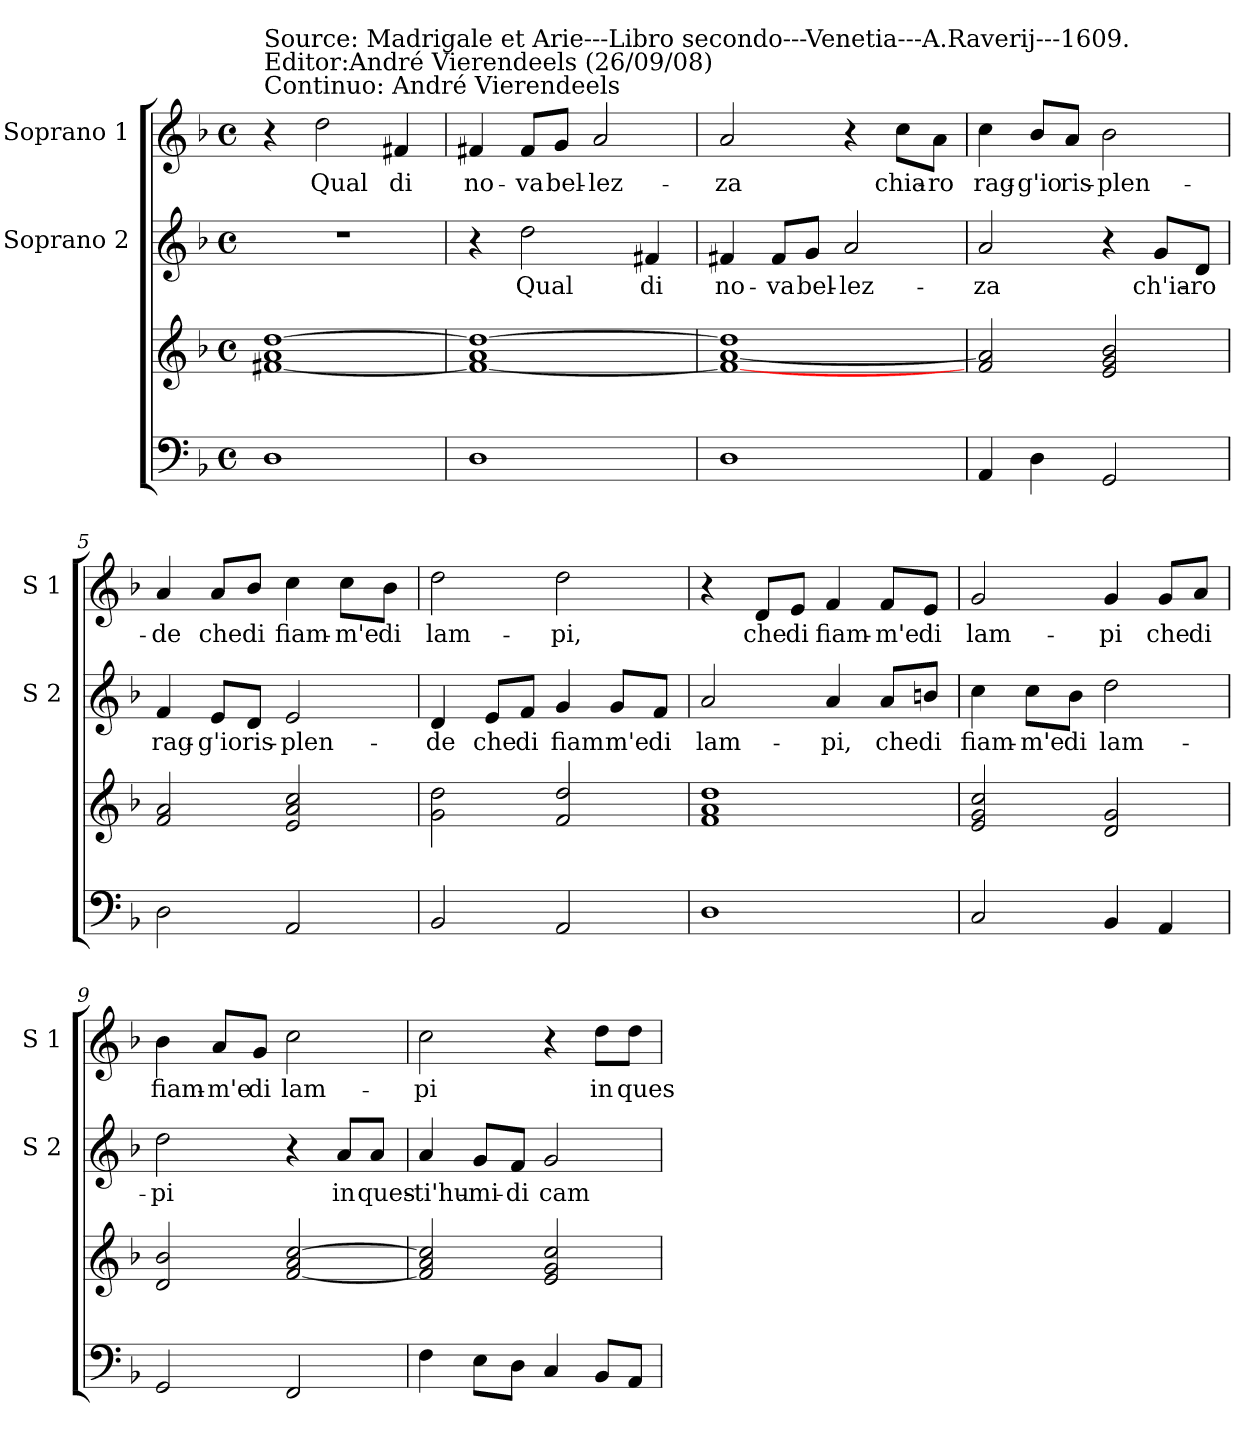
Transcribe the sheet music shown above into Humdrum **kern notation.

**kern	**kern	**kern	**text	**kern	**text
*part3	*part3	*part2	*part2	*part1	*part1
*staff4	*staff3	*staff2	*staff2	*staff1	*staff1
*	*	*I"Soprano 2	*	*I"Soprano 1	*
*	*	*I'S 2	*	*I'S 1	*
*clefF4	*clefG2	*clefG2	*	*clefG2	*
*k[b-]	*k[b-]	*k[b-]	*	*k[b-]	*
*F:	*F:	*F:	*	*F:	*
*M4/4	*M4/4	*M4/4	*	*M4/4	*
*met(c)	*met(c)	*met(c)	*	*met(c)	*
=1	=1	=1	=1	=1	=1
!	!	!	!	!LO:TX:a:t=Source&colon; Madrigale et Arie---Libro secondo---Venetia---A.Raverij---1609.\nEditor&colon;André Vierendeels (26/09/08)\nContinuo&colon; André Vierendeels	!
1D	[1f#X 1a [1dd	1r	.	4r	.
.	.	.	.	2dd\	Qual
.	.	.	.	4f#X/	di
=2	=2	=2	=2	=2	=2
1D	1f#_ 1a 1dd_	4r	.	4f#X/	no-
.	.	2dd\	Qual	8f#/L	-va
.	.	.	.	8g/J	bel-
.	.	.	.	2a/	-lez-
.	.	4f#X/	di	.	.
=3	=3	=3	=3	=3	=3
1D	1f#_ [1a 1dd]	4f#X/	no-	2a/	-za
.	.	8f#/L	-va	.	.
.	.	8g/J	bel-	.	.
.	.	2a/	-lez-	4r	.
.	.	.	.	8cc\L	chia-
.	.	.	.	8a\J	-ro
=4	=4	=4	=4	=4	=4
4AA/	2f/ 2a/]	2a/	-za	4cc\	rag-
4D\	.	.	.	8b-/L	-g'io
.	.	.	.	8a/J	ris-
2GG/	2e/ 2g/ 2b-/	4r	.	2b-\	-plen-
.	.	8g/L	ch'ia-	.	.
.	.	8d/J	-ro	.	.
=5	=5	=5	=5	=5	=5
2D\	2f/ 2a/	4f/	rag-	4a/	-de
.	.	8e/L	-g'io	8a/L	che
.	.	8d/J	ris-	8b-/J	di
2AA/	2e/ 2a/ 2cc/	2e/	-plen-	4cc\	fiam-
.	.	.	.	8cc\L	-m'e
.	.	.	.	8b-\J	di
!!LO:LB:g=z
=6	=6	=6	=6	=6	=6
2BB-/	2g\ 2dd\	4d/	-de	2dd\	lam-
.	.	8e/L	che	.	.
.	.	8f/J	di	.	.
2AA/	2f/ 2dd/	4g/	fiam	2dd\	-pi,
.	.	8g/L	m'e	.	.
.	.	8f/J	di	.	.
=7	=7	=7	=7	=7	=7
1D	1f 1a 1dd	2a/	lam-	4r	.
.	.	.	.	8d/L	che
.	.	.	.	8e/J	di
.	.	4a/	-pi,	4f/	fiam-
.	.	8a/L	che	8f/L	-m'e
.	.	8bn/J	di	8e/J	di
=8	=8	=8	=8	=8	=8
2C/	2e/ 2g/ 2cc/	4cc\	fiam-	2g/	lam-
.	.	8cc\L	-m'e	.	.
.	.	8b-\J	di	.	.
4BB-/	2d/ 2g/	2dd\	lam-	4g/	-pi
4AA/	.	.	.	8g/L	che
.	.	.	.	8a/J	di
=9	=9	=9	=9	=9	=9
2GG/	2d/ 2b-/	2dd\	-pi	4b-\	fiam-
.	.	.	.	8a/L	-m'e
.	.	.	.	8g/J	di
2FF/	[2f/ 2a/ [2cc/	4r	.	2cc\	lam-
.	.	8a/L	in	.	.
.	.	8a/J	ques-	.	.
=10	=10	=10	=10	=10	=10
4F\	2f/] 2a/ 2cc/]	4a/	-ti'hu-	2cc\	-pi
8E\L	.	8g/L	-mi-	.	.
8D\J	.	8f/J	-di	.	.
4C/	2e/ 2g/ 2cc/	2g/	cam-	4r	.
8BB-/L	.	.	.	8dd\L	in
8AA/J	.	.	.	8dd\J	ques-
=	=	=	=	=	=
*-	*-	*-	*-	*-	*-
